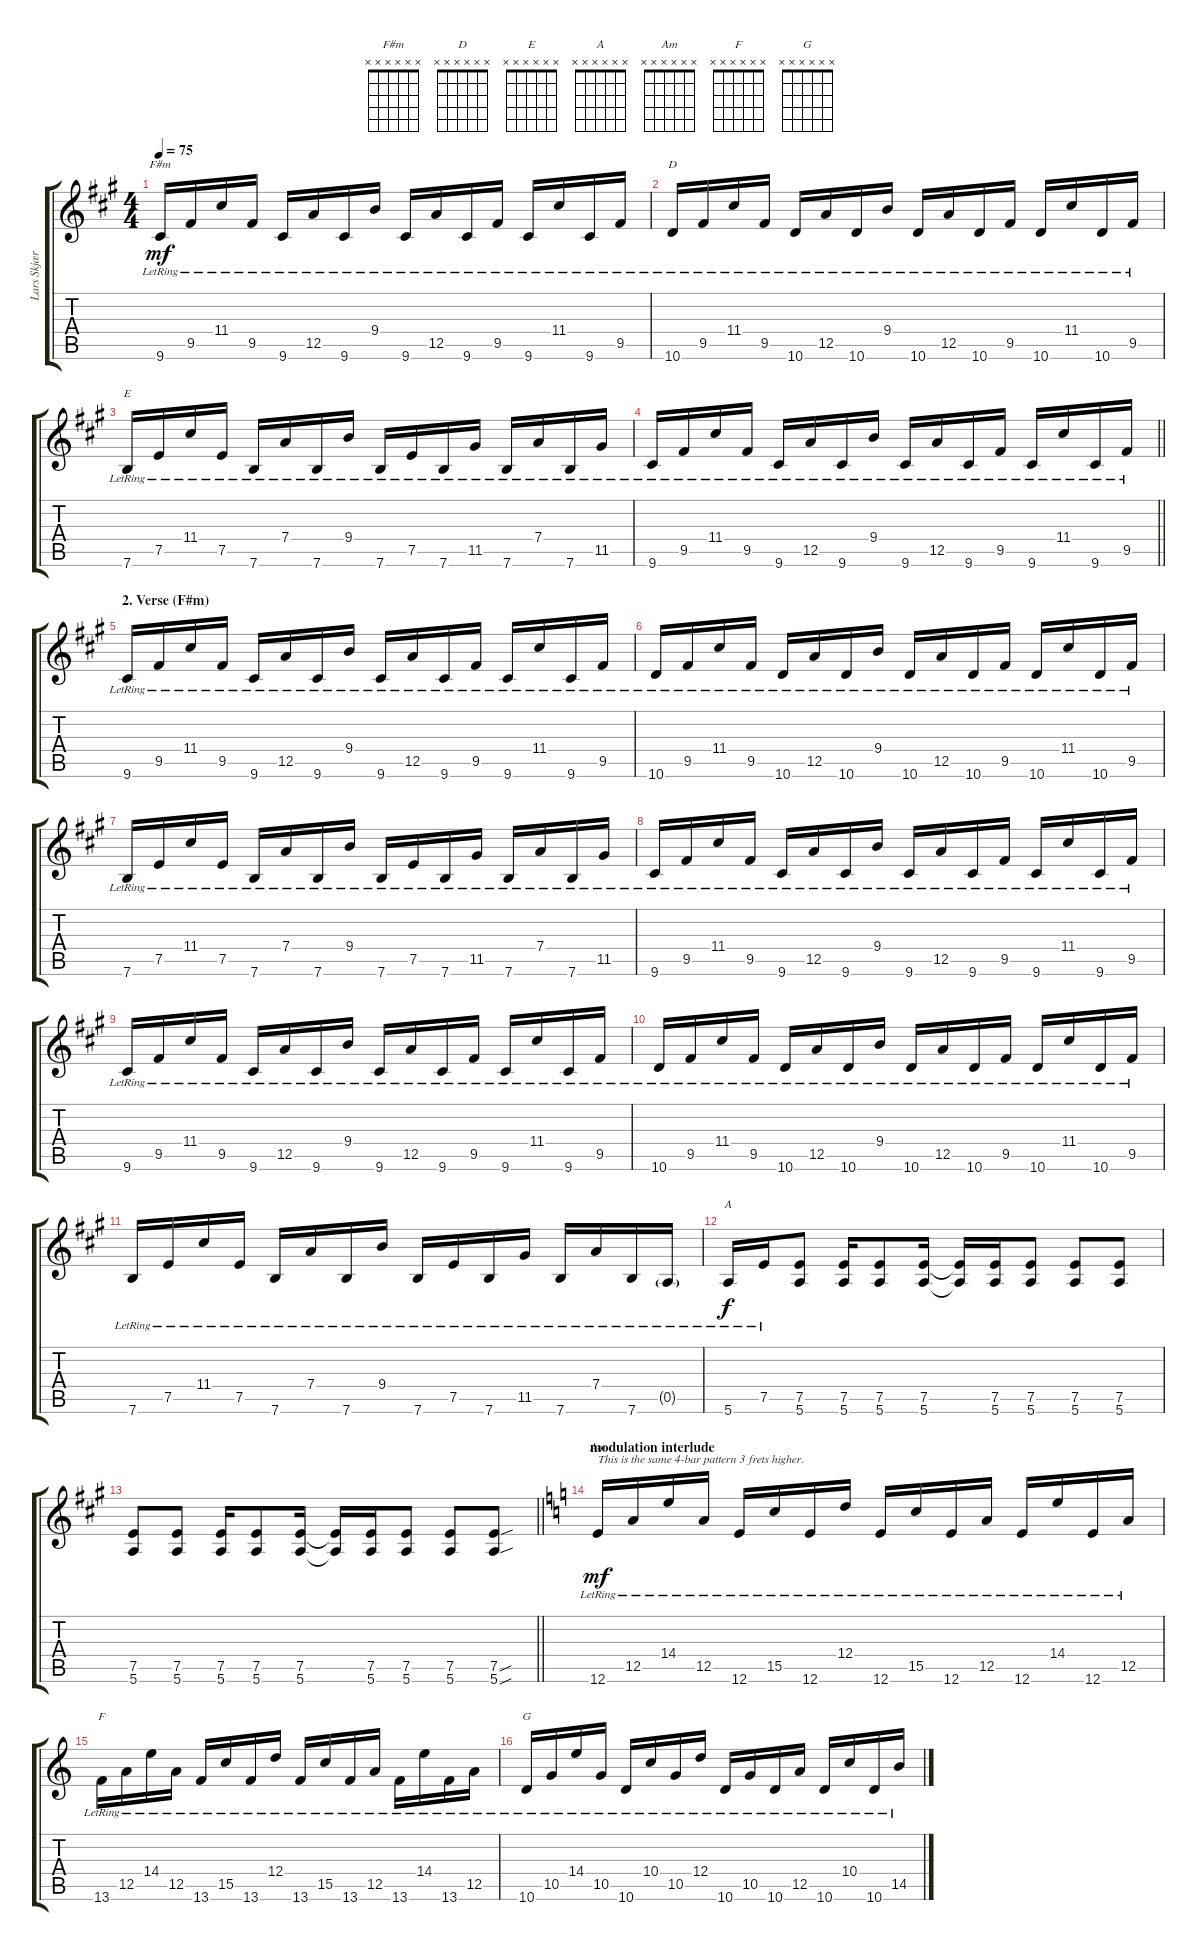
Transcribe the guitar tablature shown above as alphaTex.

\track ("Lars Skjærbæk" "Lars Skjær") {instrument electricguitarjazz}
\staff {score tabs}
\tuning (E4 B3 G3 D3 A2 E2) {hide}
\chord ("F#m" x x x x x x)
\chord ("D" x x x x x x)
\chord ("E" x x x x x x)
\chord ("A" x x x x x x)
\chord ("Am" x x x x x x)
\chord ("F" x x x x x x)
\chord ("G" x x x x x x)
\ts (4 4)
\tempo 75
\clef g2
\ks f#minor
9.6{lr}.16{ch "F#m" dy mf} 9.5{lr}.16 11.4{lr}.16 9.5{lr}.16 9.6{lr}.16 12.5{lr}.16 9.6{lr}.16 9.4{lr}.16 9.6{lr}.16 12.5{lr}.16 9.6{lr}.16 9.5{lr}.16 9.6{lr}.16 11.4{lr}.16 9.6{lr}.16 9.5{lr}.16 |
10.6{lr}.16{ch "D"} 9.5{lr}.16 11.4{lr}.16 9.5{lr}.16 10.6{lr}.16 12.5{lr}.16 10.6{lr}.16 9.4{lr}.16 10.6{lr}.16 12.5{lr}.16 10.6{lr}.16 9.5{lr}.16 10.6{lr}.16 11.4{lr}.16 10.6{lr}.16 9.5{lr}.16 |
7.6{lr}.16{ch "E"} 7.5{lr}.16 11.4{lr}.16 7.5{lr}.16 7.6{lr}.16 7.4{lr}.16 7.6{lr}.16 9.4{lr}.16 7.6{lr}.16 7.5{lr}.16 7.6{lr}.16 11.5{lr}.16 7.6{lr}.16 7.4{lr}.16 7.6{lr}.16 11.5{lr}.16 |
\barLineRight lightlight
9.6{lr}.16 9.5{lr}.16 11.4{lr}.16 9.5{lr}.16 9.6{lr}.16 12.5{lr}.16 9.6{lr}.16 9.4{lr}.16 9.6{lr}.16 12.5{lr}.16 9.6{lr}.16 9.5{lr}.16 9.6{lr}.16 11.4{lr}.16 9.6{lr}.16 9.5{lr}.16 |
\section ("" "2. Verse (F#m)")
9.6{lr}.16 9.5{lr}.16 11.4{lr}.16 9.5{lr}.16 9.6{lr}.16 12.5{lr}.16 9.6{lr}.16 9.4{lr}.16 9.6{lr}.16 12.5{lr}.16 9.6{lr}.16 9.5{lr}.16 9.6{lr}.16 11.4{lr}.16 9.6{lr}.16 9.5{lr}.16 |
10.6{lr}.16 9.5{lr}.16 11.4{lr}.16 9.5{lr}.16 10.6{lr}.16 12.5{lr}.16 10.6{lr}.16 9.4{lr}.16 10.6{lr}.16 12.5{lr}.16 10.6{lr}.16 9.5{lr}.16 10.6{lr}.16 11.4{lr}.16 10.6{lr}.16 9.5{lr}.16 |
7.6{lr}.16 7.5{lr}.16 11.4{lr}.16 7.5{lr}.16 7.6{lr}.16 7.4{lr}.16 7.6{lr}.16 9.4{lr}.16 7.6{lr}.16 7.5{lr}.16 7.6{lr}.16 11.5{lr}.16 7.6{lr}.16 7.4{lr}.16 7.6{lr}.16 11.5{lr}.16 |
9.6{lr}.16 9.5{lr}.16 11.4{lr}.16 9.5{lr}.16 9.6{lr}.16 12.5{lr}.16 9.6{lr}.16 9.4{lr}.16 9.6{lr}.16 12.5{lr}.16 9.6{lr}.16 9.5{lr}.16 9.6{lr}.16 11.4{lr}.16 9.6{lr}.16 9.5{lr}.16 |
9.6{lr}.16 9.5{lr}.16 11.4{lr}.16 9.5{lr}.16 9.6{lr}.16 12.5{lr}.16 9.6{lr}.16 9.4{lr}.16 9.6{lr}.16 12.5{lr}.16 9.6{lr}.16 9.5{lr}.16 9.6{lr}.16 11.4{lr}.16 9.6{lr}.16 9.5{lr}.16 |
10.6{lr}.16 9.5{lr}.16 11.4{lr}.16 9.5{lr}.16 10.6{lr}.16 12.5{lr}.16 10.6{lr}.16 9.4{lr}.16 10.6{lr}.16 12.5{lr}.16 10.6{lr}.16 9.5{lr}.16 10.6{lr}.16 11.4{lr}.16 10.6{lr}.16 9.5{lr}.16 |
7.6{lr}.16 7.5{lr}.16 11.4{lr}.16 7.5{lr}.16 7.6{lr}.16 7.4{lr}.16 7.6{lr}.16 9.4{lr}.16 7.6{lr}.16 7.5{lr}.16 7.6{lr}.16 11.5{lr}.16 7.6{lr}.16 7.4{lr}.16 7.6{lr}.16 0.5{g lr}.16 |
5.6{lr}.16{ch "A" dy f} 7.5{lr}.16 (7.5 5.6).8 (7.5 5.6).16 (7.5 5.6).8 (7.5 5.6).16 (7.5{t} 5.6{t}).16 (7.5 5.6).16 (7.5 5.6).8 (7.5 5.6).8 (7.5 5.6).8 |
\barLineRight lightlight
(7.5 5.6).8 (7.5 5.6).8 (7.5 5.6).16 (7.5 5.6).8 (7.5 5.6).16 (7.5{t} 5.6{t}).16 (7.5 5.6).16 (7.5 5.6).8 (7.5 5.6).8 (7.5{sou} 5.6{sou}).8 |
\section ("" "modulation interlude")
\ks aminor
12.6{lr}.16{ch "Am" txt "This is the same 4-bar pattern 3 frets higher." dy mf} 12.5{lr}.16 14.4{lr}.16 12.5{lr}.16 12.6{lr}.16 15.5{lr}.16 12.6{lr}.16 12.4{lr}.16 12.6{lr}.16 15.5{lr}.16 12.6{lr}.16 12.5{lr}.16 12.6{lr}.16 14.4{lr}.16 12.6{lr}.16 12.5{lr}.16 |
13.6{lr}.16{ch "F"} 12.5{lr}.16 14.4{lr}.16 12.5{lr}.16 13.6{lr}.16 15.5{lr}.16 13.6{lr}.16 12.4{lr}.16 13.6{lr}.16 15.5{lr}.16 13.6{lr}.16 12.5{lr}.16 13.6{lr}.16 14.4{lr}.16 13.6{lr}.16 12.5{lr}.16 |
10.6{lr}.16{ch "G"} 10.5{lr}.16 14.4{lr}.16 10.5{lr}.16 10.6{lr}.16 10.4{lr}.16 10.5{lr}.16 12.4{lr}.16 10.6{lr}.16 10.5{lr}.16 10.6{lr}.16 12.5{lr}.16 10.6{lr}.16 10.4{lr}.16 10.6{lr}.16 14.5{lr}.16
